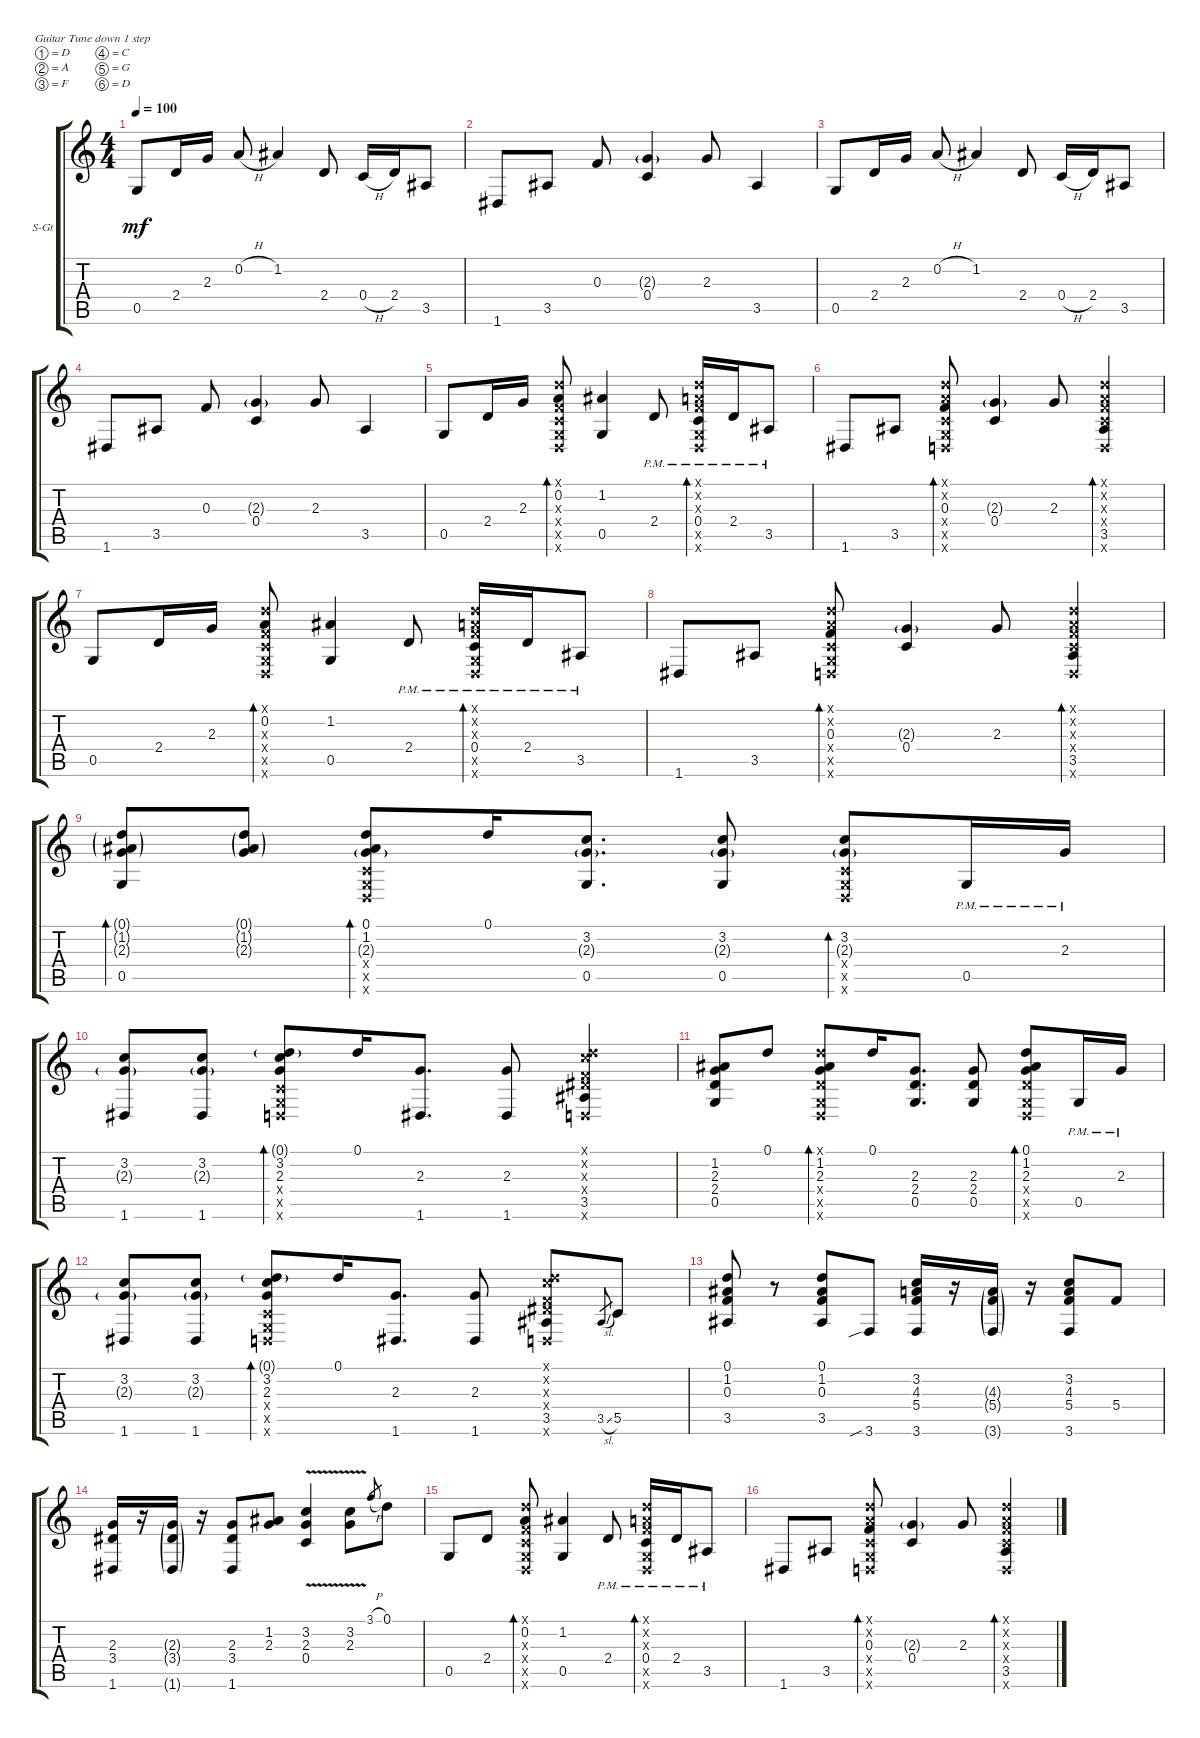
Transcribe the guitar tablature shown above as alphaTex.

\defaultSystemsLayout 4
\bracketExtendMode groupsimilarinstruments
\firstSystemTrackNameOrientation horizontal
\otherSystemsTrackNameOrientation horizontal
\track ("Steel Guitar" "S-Gt") {instrument acousticguitarsteel}
\staff {score tabs}
\tuning (D4 A3 F3 C3 G2 D2)
\ts (4 4)
\tempo 100
\clef g2
\ks c
0.5.8{dy mf instrument acousticguitarsteel} 2.4.16 2.3.16 0.2{h}.8 1.2.4 2.4.8 0.4{h}.16 2.4.16 3.5.8 |
1.6.8 3.5.8 0.3.8 (0.4 2.3{g}).4 2.3.8 3.5.4 |
0.5.8 2.4.16 2.3.16 0.2{h}.8 1.2.4 2.4.8 0.4{h}.16 2.4.16 3.5.8 |
1.6.8 3.5.8 0.3.8 (2.3{g} 0.4).4 2.3.8 3.5.4 |
0.5.8 2.4.16 2.3.16 (0.2 0.3{x} 0.4{x} 0.5{x} 0.6{x} 0.1{x}).8{bd 30} (1.2 0.5).4 2.4{pm}.8 (0.4{pm} 0.6{x} 0.5{x} 0.3{x} 0.2{x} 0.1{x}).16{bd 30} 2.4{pm}.16 3.5{pm}.8 |
1.6.8 3.5.8 (0.3 0.6{x} 0.5{x} 0.4{x} 0.2{x} 0.1{x}).8{bd 30} (2.3{g} 0.4).4 2.3.8 (3.5 0.4{x} 0.3{x} 0.2{x} 0.1{x} 0.6{x}).4{bd 30} |
0.5.8 2.4.16 2.3.16 (0.2 0.3{x} 0.4{x} 0.5{x} 0.6{x} 0.1{x}).8{bd 30} (1.2 0.5).4 2.4{pm}.8 (0.4{pm} 0.6{x} 0.5{x} 0.3{x} 0.2{x} 0.1{x}).16{bd 30} 2.4{pm}.16 3.5{pm}.8 |
1.6.8 3.5.8 (0.3 0.6{x} 0.5{x} 0.4{x} 0.2{x} 0.1{x}).8{bd 30} (2.3{g} 0.4).4 2.3.8 (3.5 0.6{x} 0.4{x} 0.3{x} 0.2{x} 0.1{x}).4{bd 30} |
(0.5 0.1{g} 1.2{g} 2.3{g}).8{bd 120} (2.3{g} 1.2{g} 0.1{g}).8 (2.3{g} 1.2 0.1 0.4{x} 0.5{x} 0.6{x}).8{bd 30} 0.1.16 (3.2 2.3{g} 0.5).8{d} (0.5 3.2 2.3{g}).8 (0.6{x} 0.5{x} 0.4{x} 2.3{g} 3.2).8{bd 30} 0.5{pm}.16 2.3{pm}.16 |
(1.6 2.3{g} 3.2).8 (1.6 2.3{g} 3.2).8 (2.3 3.2 0.4{x} 0.5{x} 0.6{x} 0.1{g}).8{bd 30} 0.1.16 (1.6 2.3).8{d} (1.6 2.3).8 (3.2{x} 3.4{x} 0.6{x} 3.5 0.1{x} 0.3{x}).4 |
(0.5 2.4 2.3 1.2).8 0.1.8 (1.2 2.3 2.4{x} 0.5{x} 0.6{x} 0.1{x}).8{bd 30} 0.1.16 (0.5 2.3 2.4).8{d} (0.5 2.3 2.4).8 (1.2 2.3 2.4{x} 0.5{x} 0.6{x} 0.1).8{bd 30} 0.5{pm}.16 2.3{pm}.16 |
(1.6 2.3{g} 3.2).8 (1.6 2.3{g} 3.2).8 (2.3 3.2 0.4{x} 0.5{x} 0.6{x} 0.1{g}).8{bd 30} 0.1.16 (1.6 2.3).8{d} (1.6 2.3).8 (3.2{x} 3.4{x} 0.6{x} 3.5 0.1{x} 0.3{x}).8 3.5{sl}.8{gr} 5.5.8 |
(3.5 0.1 1.2 0.3).8 r.8 (0.1 1.2 0.3 3.5).8 3.6{sib}.8 (3.6 3.2 4.3 5.4).16 r.16 (3.6{g} 4.3{g} 5.4{g}).16 r.16 (3.2 4.3 5.4 3.6).8 5.4.8 |
(1.6 3.4 2.3).16 r.16 (2.3{g} 3.4{g} 1.6{g}).16 r.16 (2.3 3.4 1.6).8 (1.2 2.3).8 (3.2{v} 2.3{v} 0.4).4 (3.2{v} 2.3{v}).8 3.1{h}.8{gr} 0.1.8 |
0.5.8 2.4.8 (0.2 0.3{x} 0.4{x} 0.5{x} 0.6{x} 0.1{x}).8{bd 30} (1.2 0.5).4 2.4{pm}.8 (0.4{pm} 0.6{x} 0.5{x} 0.3{x} 0.2{x} 0.1{x}).16{bd 30} 2.4{pm}.16 3.5{pm}.8 |
1.6.8 3.5.8 (0.3 0.6{x} 0.5{x} 0.4{x} 0.2{x} 0.1{x}).8{bd 30} (2.3{g} 0.4).4 2.3.8 (3.5 0.4{x} 0.3{x} 0.2{x} 0.1{x} 0.6{x}).4{bd 30}
